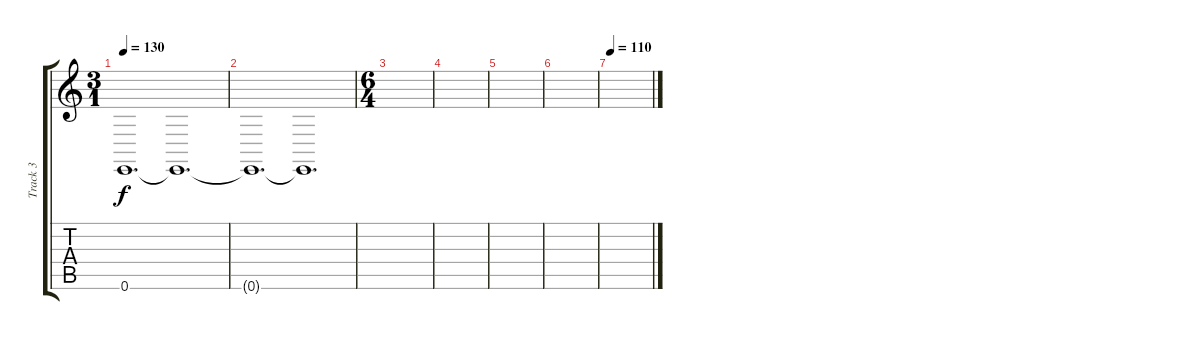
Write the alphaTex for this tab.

\track ("Track 3" "Track 3") {instrument stringensemble2}
\staff {score tabs}
\tuning (E4 B3 G3 D3 A2 E2) {hide}
\ts (3 1)
\tempo 130
\clef g2
\ks c
0.6{t}.1{d dy f} 0.6{t}.1{d} |
0.6{t}.1{d} 0.6{t}.1{d} |
\ts (6 4)
|
|
|
|
\tempo 110
